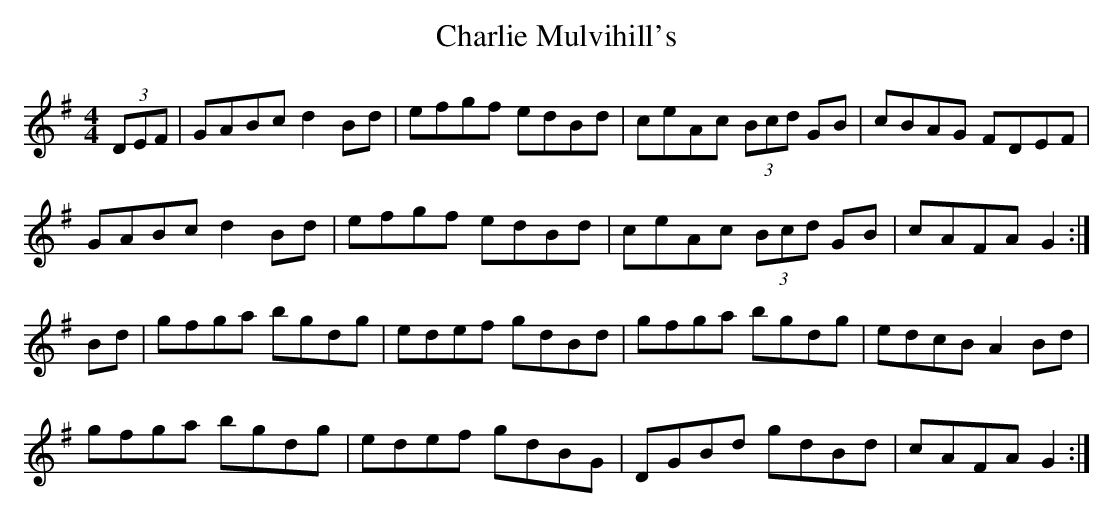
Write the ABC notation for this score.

X:1
T: Charlie Mulvihill's
M: 4/4
L: 1/8
K: G
(3DEF | GABc d2 Bd | efgf edBd | ceAc (3Bcd GB |\
cBAG FDEF |
GABc d2 Bd |efgf edBd |ceAc (3Bcd GB |cAFA G2 :|
Bd | gfga bgdg |edef gdBd |gfga bgdg |edcB A2 Bd |
gfga bgdg | edef gdBG |DGBd gdBd |cAFA G2 :|
